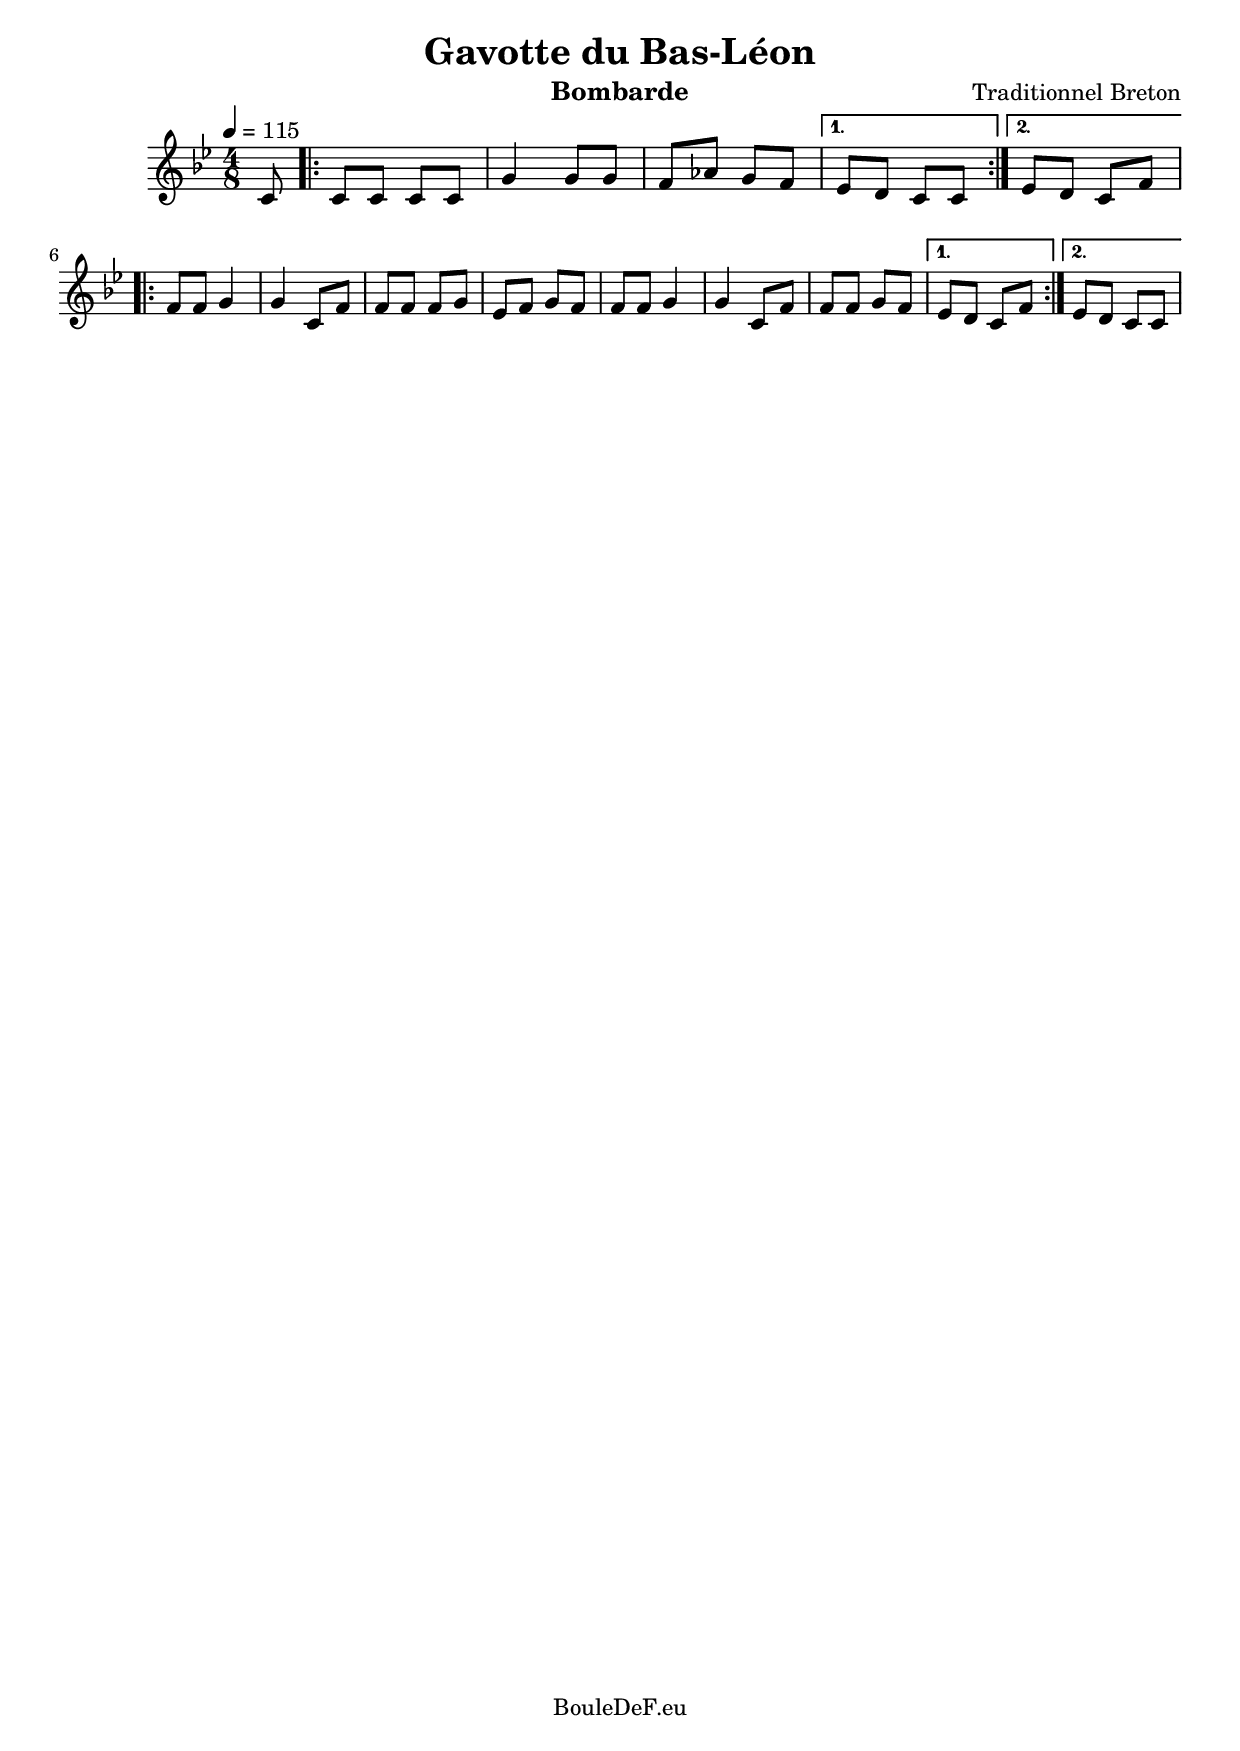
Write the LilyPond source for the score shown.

\version "2.16.2"
\include "italiano.ly"

\header {
	title = "Gavotte du Bas-Léon"
	composer = "Traditionnel Breton"
	instrument = "Bombarde"
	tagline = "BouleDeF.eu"
}

\score {
	\new Staff \relative sib {
		\clef "treble"
		\key sib \major
		\time 4/8
		\tempo 4 = 115

		\partial 8 do8
		\repeat volta 2 {
			| do8 do do do
			| sol'4 sol8 sol
			| fa lab sol fa
		}
		\alternative {
			{| mib re do do}
			{| mib re do fa}
		}
		\break
		\repeat volta 2 {
			| fa8 fa sol4
			| sol do,8 fa
			| fa fa fa sol
			| mib fa sol fa
			| fa8 fa sol4
			| sol do,8 fa
			| fa fa sol fa
		}
		\alternative {
			{| mib re do fa}
			{| mib re do do}
		}
	}
}

